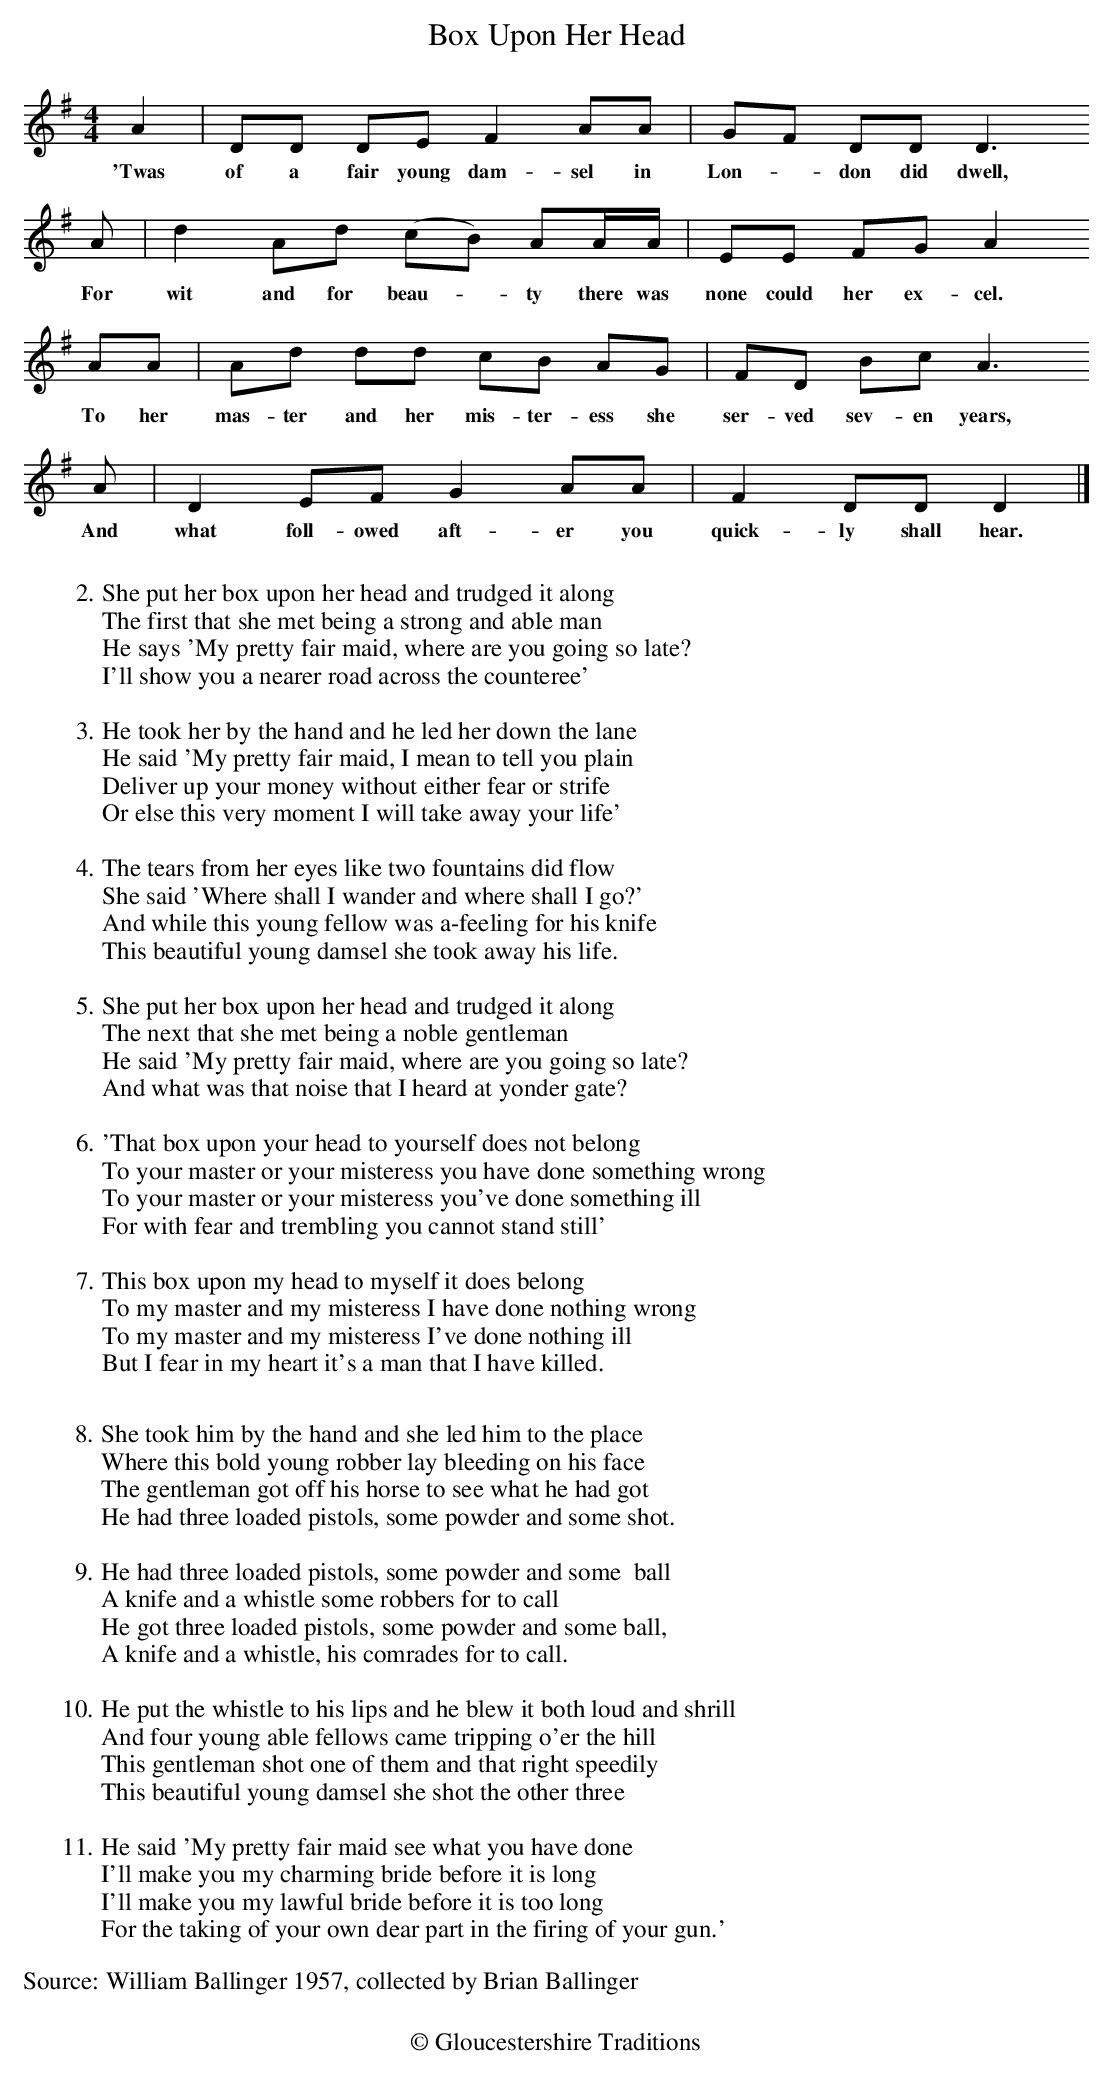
X:1
T: Box Upon Her Head
M: 4/4
L: 1/4
K: Dmix
A | D/D/ D/E/ FA/A/ | G/F/ D/D/ D3/
w:'Twas of a fair young dam-sel in Lon--don did dwell,
A/ | dA/d/ (c/B/) A/A/4A/4 | E/E/ F/G/ A
w: For wit and for beau--ty there was none could her ex-cel.
A/A/ | A/d/ d/d/ c/B/ A/G/ | F/D/ B/c/ A3/
w:To her mas-ter and her mis-ter-ess she ser-ved sev-en years,
A/ | DE/F/ G A/A/ | FD/D/D |]
w: And what foll-owed aft-er you quick-ly shall hear.
%%text
%%text
%%text
W:2.She put her box upon her head and trudged it along
W:The first that she met being a strong and able man
W:He says 'My pretty fair maid, where are you going so late?
W:I'll show you a nearer road across the counteree'
W:
W:3.He took her by the hand and he led her down the lane
W:He said 'My pretty fair maid, I mean to tell you plain
W:Deliver up your money without either fear or strife
W:Or else this very moment I will take away your life'
W:
W:4.The tears from her eyes like two fountains did flow
W:She said 'Where shall I wander and where shall I go?'
W:And while this young fellow was a-feeling for his knife
W:This beautiful young damsel she took away his life.
W:
W:5.She put her box upon her head and trudged it along
W:The next that she met being a noble gentleman
W:He said 'My pretty fair maid, where are you going so late?
W:And what was that noise that I heard at yonder gate?
W:
W:6.'That box upon your head to yourself does not belong
W:To your master or your misteress you have done something wrong
W:To your master or your misteress you've done something ill
W:For with fear and trembling you cannot stand still'
W:
W:7.This box upon my head to myself it does belong
W:To my master and my misteress I have done nothing wrong
W:To my master and my misteress I've done nothing ill
W:But I fear in my heart it's a man that I have killed.
W:
W:8.She took him by the hand and she led him to the place
W:Where this bold young robber lay bleeding on his face
W:The gentleman got off his horse to see what he had got
W:He had three loaded pistols, some powder and some shot.
W:
W:9.He had three loaded pistols, some powder and some  ball
W: A knife and a whistle some robbers for to call
W: He got three loaded pistols, some powder and some ball,
W: A knife and a whistle, his comrades for to call.
W:
W:10.He put the whistle to his lips and he blew it both loud and shrill
W:And four young able fellows came tripping o'er the hill
W:This gentleman shot one of them and that right speedily
W:This beautiful young damsel she shot the other three
W:
W:11.He said 'My pretty fair maid see what you have done
W:I'll make you my charming bride before it is long
W:I'll make you my lawful bride before it is too long
W:For the taking of your own dear part in the firing of your gun.'
